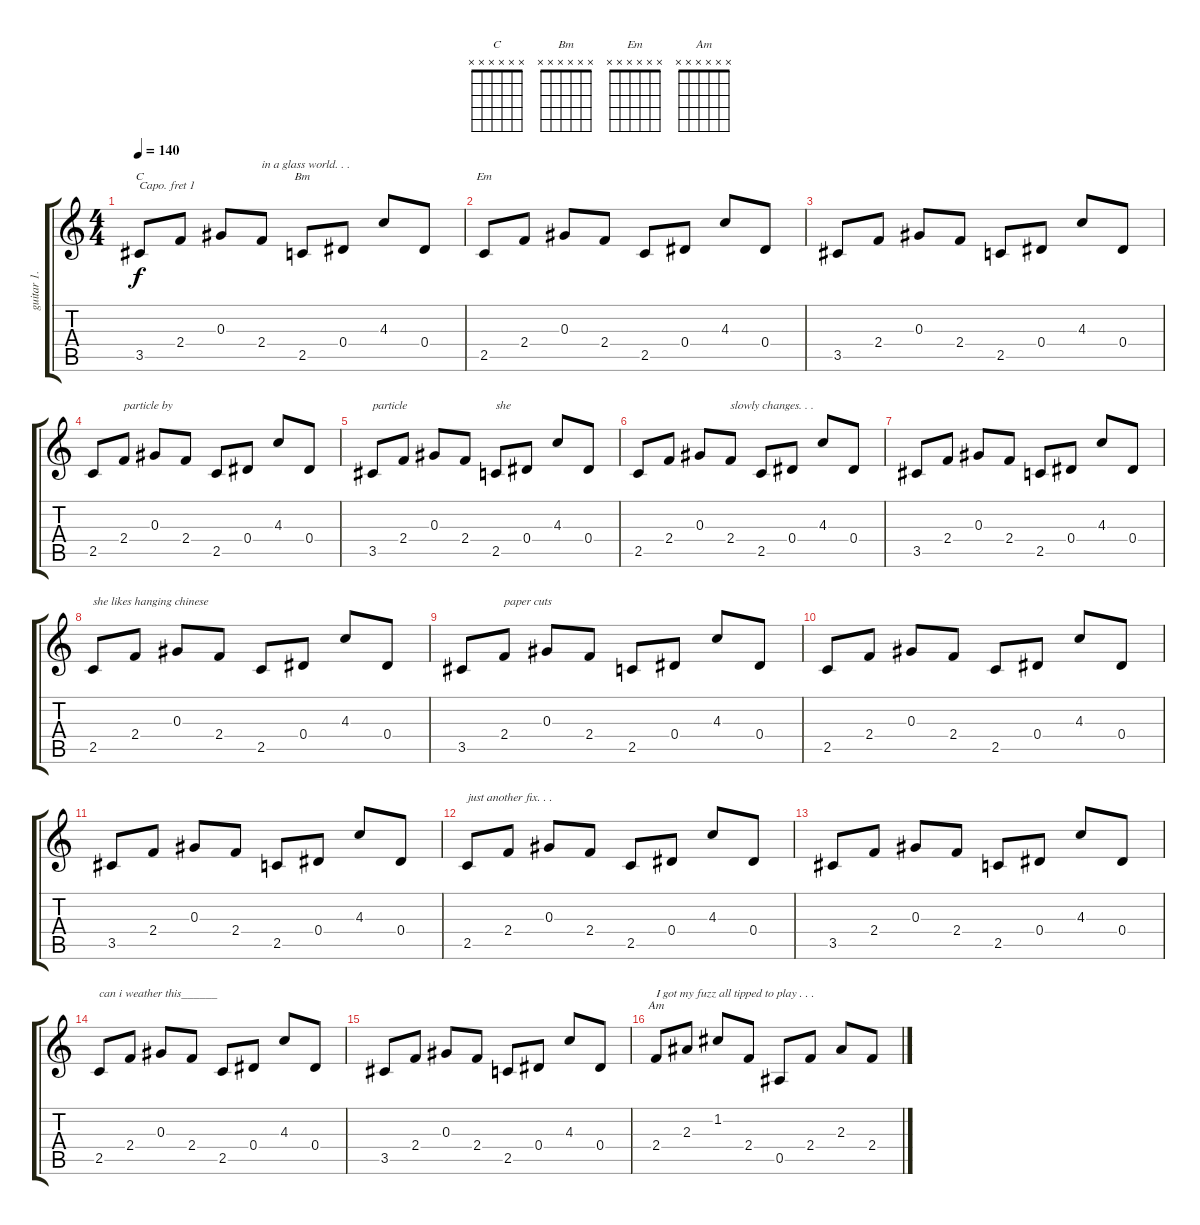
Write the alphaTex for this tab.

\track ("guitar 1." "guitar 1.") {instrument acousticguitarsteel}
\staff {score tabs}
\capo 1
\tuning (E4 B3 G3 D3 A2 E2) {hide}
\chord ("C" x x x x x x) {firstfret 0}
\chord ("Bm" x x x x x x) {firstfret 0}
\chord ("Em" x x x x x x) {firstfret 0}
\chord ("Am" x x x x x x) {firstfret 0}
\ts (4 4)
\tempo 140
\clef g2
\ks c
3.5.8{ch "C" dy f} 2.4.8 0.3.8 2.4.8{txt "in a glass world. . ."} 2.5.8{ch "Bm"} 0.4.8 4.3.8 0.4.8 |
2.5.8{ch "Em"} 2.4.8 0.3.8 2.4.8 2.5.8 0.4.8 4.3.8 0.4.8 |
3.5.8 2.4.8 0.3.8 2.4.8 2.5.8 0.4.8 4.3.8 0.4.8 |
2.5.8 2.4.8{txt "particle by"} 0.3.8 2.4.8 2.5.8 0.4.8 4.3.8 0.4.8 |
3.5.8{txt "particle"} 2.4.8 0.3.8 2.4.8 2.5.8{txt "she"} 0.4.8 4.3.8 0.4.8 |
2.5.8 2.4.8 0.3.8 2.4.8{txt "slowly changes. . ."} 2.5.8 0.4.8 4.3.8 0.4.8 |
3.5.8 2.4.8 0.3.8 2.4.8 2.5.8 0.4.8 4.3.8 0.4.8 |
2.5.8{txt "she likes hanging chinese"} 2.4.8 0.3.8 2.4.8 2.5.8 0.4.8 4.3.8 0.4.8 |
3.5.8 2.4.8{txt "paper cuts"} 0.3.8 2.4.8 2.5.8 0.4.8 4.3.8 0.4.8 |
2.5.8 2.4.8 0.3.8 2.4.8 2.5.8 0.4.8 4.3.8 0.4.8 |
3.5.8 2.4.8 0.3.8 2.4.8 2.5.8 0.4.8 4.3.8 0.4.8 |
2.5.8{txt "just another fix. . ."} 2.4.8 0.3.8 2.4.8 2.5.8 0.4.8 4.3.8 0.4.8 |
3.5.8 2.4.8 0.3.8 2.4.8 2.5.8 0.4.8 4.3.8 0.4.8 |
2.5.8{txt "can i weather this______"} 2.4.8 0.3.8 2.4.8 2.5.8 0.4.8 4.3.8 0.4.8 |
3.5.8 2.4.8 0.3.8 2.4.8 2.5.8 0.4.8 4.3.8 0.4.8 |
2.4.8{ch "Am" txt "I got my fuzz all tipped to play . . ."} 2.3.8 1.2.8 2.4.8 0.5.8 2.4.8 2.3.8 2.4.8
